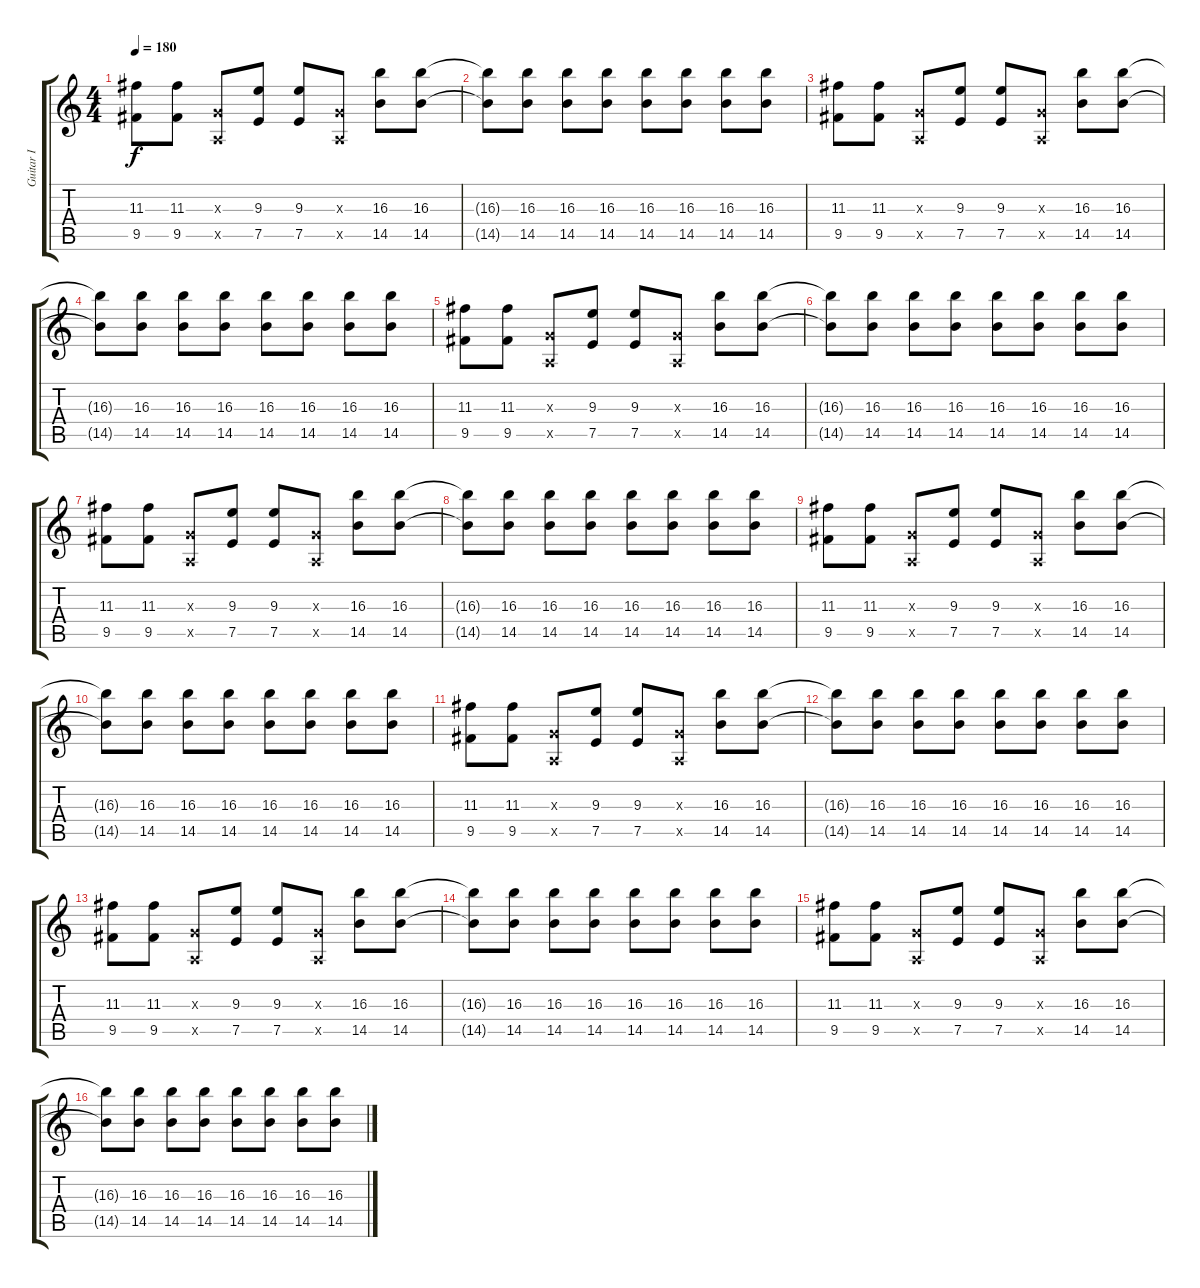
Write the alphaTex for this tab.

\track ("Guitar I" "Guitar I") {instrument distortionguitar}
\staff {score tabs}
\tuning (E4 B3 G3 D3 A2 E2) {hide}
\ts (4 4)
\tempo 180
\clef g2
\ks c
(11.3 9.5).8{dy f} (11.3 9.5).8 (0.3{x} 0.5{x}).8 (9.3 7.5).8 (9.3 7.5).8 (0.3{x} 0.5{x}).8 (16.3 14.5).8 (16.3 14.5).8 |
(16.3{t} 14.5{t}).8 (16.3 14.5).8 (16.3 14.5).8 (16.3 14.5).8 (16.3 14.5).8 (16.3 14.5).8 (16.3 14.5).8 (16.3 14.5).8 |
(11.3 9.5).8 (11.3 9.5).8 (0.3{x} 0.5{x}).8 (9.3 7.5).8 (9.3 7.5).8 (0.3{x} 0.5{x}).8 (16.3 14.5).8 (16.3 14.5).8 |
(16.3{t} 14.5{t}).8 (16.3 14.5).8 (16.3 14.5).8 (16.3 14.5).8 (16.3 14.5).8 (16.3 14.5).8 (16.3 14.5).8 (16.3 14.5).8 |
(11.3 9.5).8 (11.3 9.5).8 (0.3{x} 0.5{x}).8 (9.3 7.5).8 (9.3 7.5).8 (0.3{x} 0.5{x}).8 (16.3 14.5).8 (16.3 14.5).8 |
(16.3{t} 14.5{t}).8 (16.3 14.5).8 (16.3 14.5).8 (16.3 14.5).8 (16.3 14.5).8 (16.3 14.5).8 (16.3 14.5).8 (16.3 14.5).8 |
(11.3 9.5).8 (11.3 9.5).8 (0.3{x} 0.5{x}).8 (9.3 7.5).8 (9.3 7.5).8 (0.3{x} 0.5{x}).8 (16.3 14.5).8 (16.3 14.5).8 |
(16.3{t} 14.5{t}).8 (16.3 14.5).8 (16.3 14.5).8 (16.3 14.5).8 (16.3 14.5).8 (16.3 14.5).8 (16.3 14.5).8 (16.3 14.5).8 |
(11.3 9.5).8 (11.3 9.5).8 (0.3{x} 0.5{x}).8 (9.3 7.5).8 (9.3 7.5).8 (0.3{x} 0.5{x}).8 (16.3 14.5).8 (16.3 14.5).8 |
(16.3{t} 14.5{t}).8 (16.3 14.5).8 (16.3 14.5).8 (16.3 14.5).8 (16.3 14.5).8 (16.3 14.5).8 (16.3 14.5).8 (16.3 14.5).8 |
(11.3 9.5).8 (11.3 9.5).8 (0.3{x} 0.5{x}).8 (9.3 7.5).8 (9.3 7.5).8 (0.3{x} 0.5{x}).8 (16.3 14.5).8 (16.3 14.5).8 |
(16.3{t} 14.5{t}).8 (16.3 14.5).8 (16.3 14.5).8 (16.3 14.5).8 (16.3 14.5).8 (16.3 14.5).8 (16.3 14.5).8 (16.3 14.5).8 |
(11.3 9.5).8 (11.3 9.5).8 (0.3{x} 0.5{x}).8 (9.3 7.5).8 (9.3 7.5).8 (0.3{x} 0.5{x}).8 (16.3 14.5).8 (16.3 14.5).8 |
(16.3{t} 14.5{t}).8 (16.3 14.5).8 (16.3 14.5).8 (16.3 14.5).8 (16.3 14.5).8 (16.3 14.5).8 (16.3 14.5).8 (16.3 14.5).8 |
(11.3 9.5).8 (11.3 9.5).8 (0.3{x} 0.5{x}).8 (9.3 7.5).8 (9.3 7.5).8 (0.3{x} 0.5{x}).8 (16.3 14.5).8 (16.3 14.5).8 |
(16.3{t} 14.5{t}).8 (16.3 14.5).8 (16.3 14.5).8 (16.3 14.5).8 (16.3 14.5).8 (16.3 14.5).8 (16.3 14.5).8 (16.3 14.5).8
